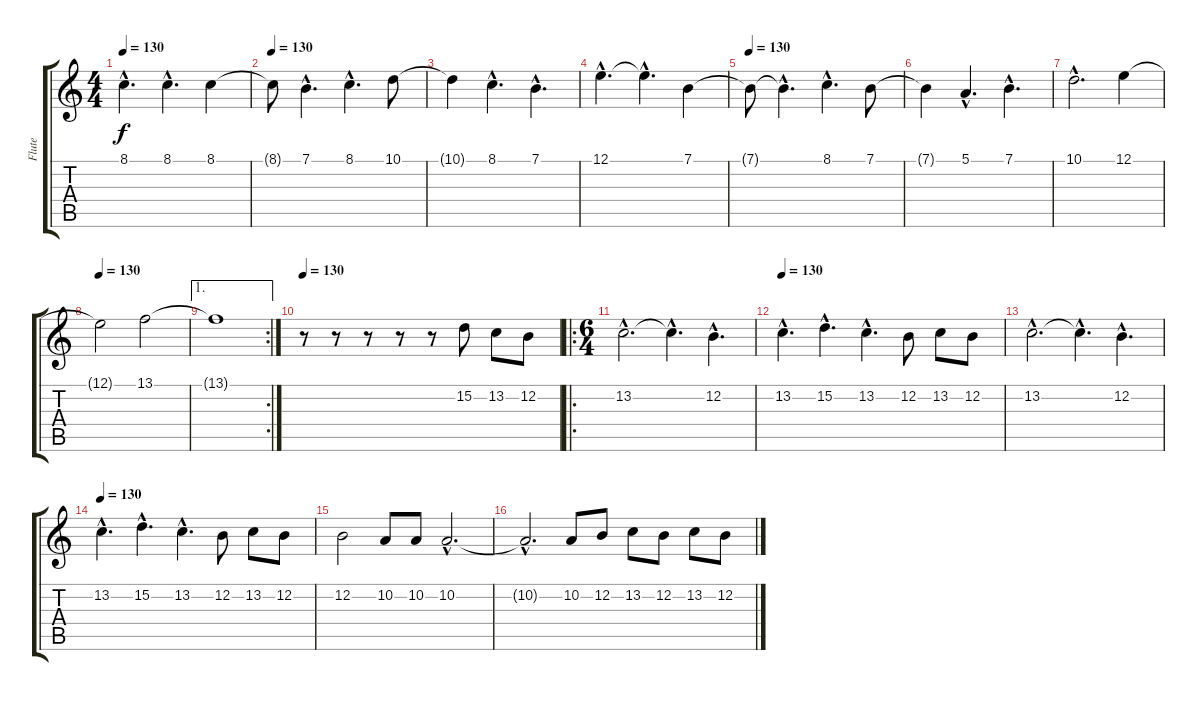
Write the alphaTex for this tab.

\track ("Flute" "Flute") {instrument flute}
\staff {score tabs}
\tuning (E4 B3 G3 D3 A2 E2) {hide}
\ts (4 4)
\tempo 130
\clef g2
\ks c
8.1{hac}.4{d dy f} 8.1{hac}.4{d} 8.1.4 |
\tempo 130
8.1{t}.8 7.1{hac}.4{d} 8.1{hac}.4{d} 10.1.8 |
10.1{t}.4 8.1{hac}.4{d} 7.1{hac}.4{d} |
12.1{hac}.4{d} 12.1{hac t}.4{d} 7.1.4 |
\tempo 130
7.1{t}.8 7.1{hac t}.4{d} 8.1{hac}.4{d} 7.1.8 |
7.1{t}.4 5.1{hac}.4{d} 7.1{hac}.4{d} |
10.1{hac}.2{d} 12.1.4 |
\tempo 130
12.1{t}.2 13.1.2 |
\ae 1
\rc 2
13.1{t}.1 |
\tempo 130
r.8{volume 11 instrument overdrivenguitar} r.8 r.8 r.8 r.8 15.2.8 13.2.8 12.2.8 |
\ro
\ts (6 4)
13.2{hac}.2{d instrument distortionguitar} 13.2{hac t}.4{d} 12.2{hac}.4{d} |
\tempo 130
13.2{hac}.4{d} 15.2{hac}.4{d} 13.2{hac}.4{d} 12.2.8 13.2.8 12.2.8 |
13.2{hac}.2{d} 13.2{hac t}.4{d} 12.2{hac}.4{d instrument distortionguitar} |
\tempo 130
13.2{hac}.4{d} 15.2{hac}.4{d} 13.2{hac}.4{d} 12.2.8 13.2.8 12.2.8 |
12.2.2{instrument distortionguitar} 10.2.8 10.2.8 10.2{hac}.2{d} |
10.2{hac t}.2{d} 10.2.8 12.2.8 13.2.8 12.2.8 13.2.8 12.2.8
